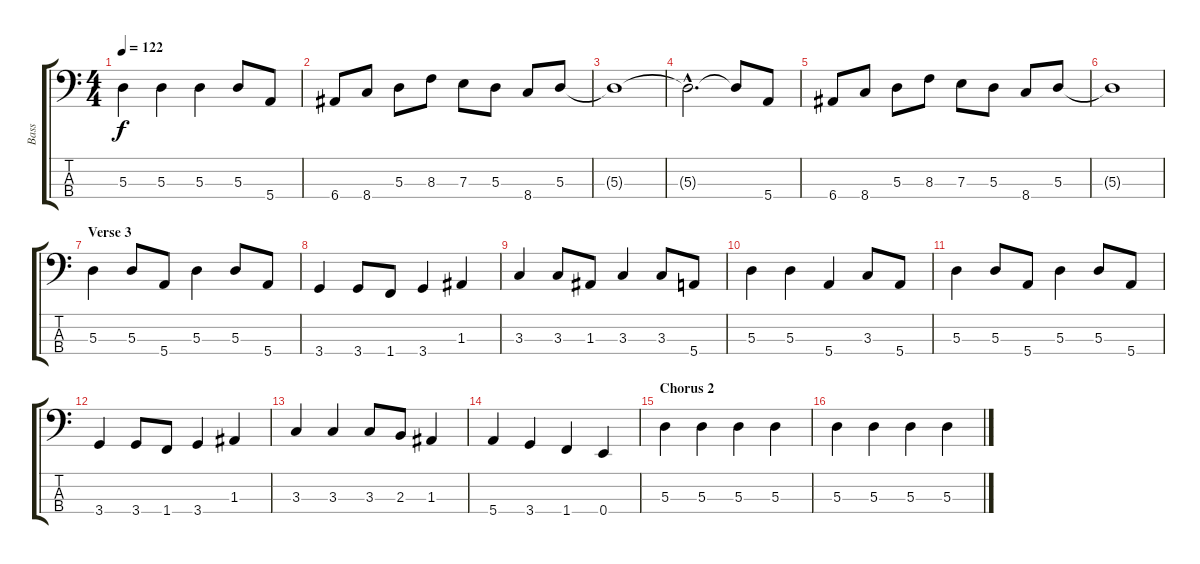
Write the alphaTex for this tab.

\track ("Bass" "Bass") {instrument electricbassfinger}
\staff {score tabs}
\tuning (G2 D2 A1 E1) {hide}
\ts (4 4)
\tempo 122
\clef f4
\ks c
5.3.4{dy f} 5.3.4 5.3.4 5.3.8 5.4.8 |
6.4.8 8.4.8 5.3.8 8.3.8 7.3.8 5.3.8 8.4.8 5.3.8 |
5.3{t}.1 |
5.3{hac t}.2{d} 5.3{t}.8 5.4.8 |
6.4.8 8.4.8 5.3.8 8.3.8 7.3.8 5.3.8 8.4.8 5.3.8 |
5.3{t}.1 |
\section ("" "Verse 3")
5.3.4 5.3.8 5.4.8 5.3.4 5.3.8 5.4.8 |
3.4.4 3.4.8 1.4.8 3.4.4 1.3.4 |
3.3.4 3.3.8 1.3.8 3.3.4 3.3.8 5.4.8 |
5.3.4 5.3.4 5.4.4 3.3.8 5.4.8 |
5.3.4 5.3.8 5.4.8 5.3.4 5.3.8 5.4.8 |
3.4.4 3.4.8 1.4.8 3.4.4 1.3.4 |
3.3.4 3.3.4 3.3.8 2.3.8 1.3.4 |
5.4.4 3.4.4 1.4.4 0.4.4 |
\section ("" "Chorus 2")
5.3.4 5.3.4 5.3.4 5.3.4 |
5.3.4 5.3.4 5.3.4 5.3.4
